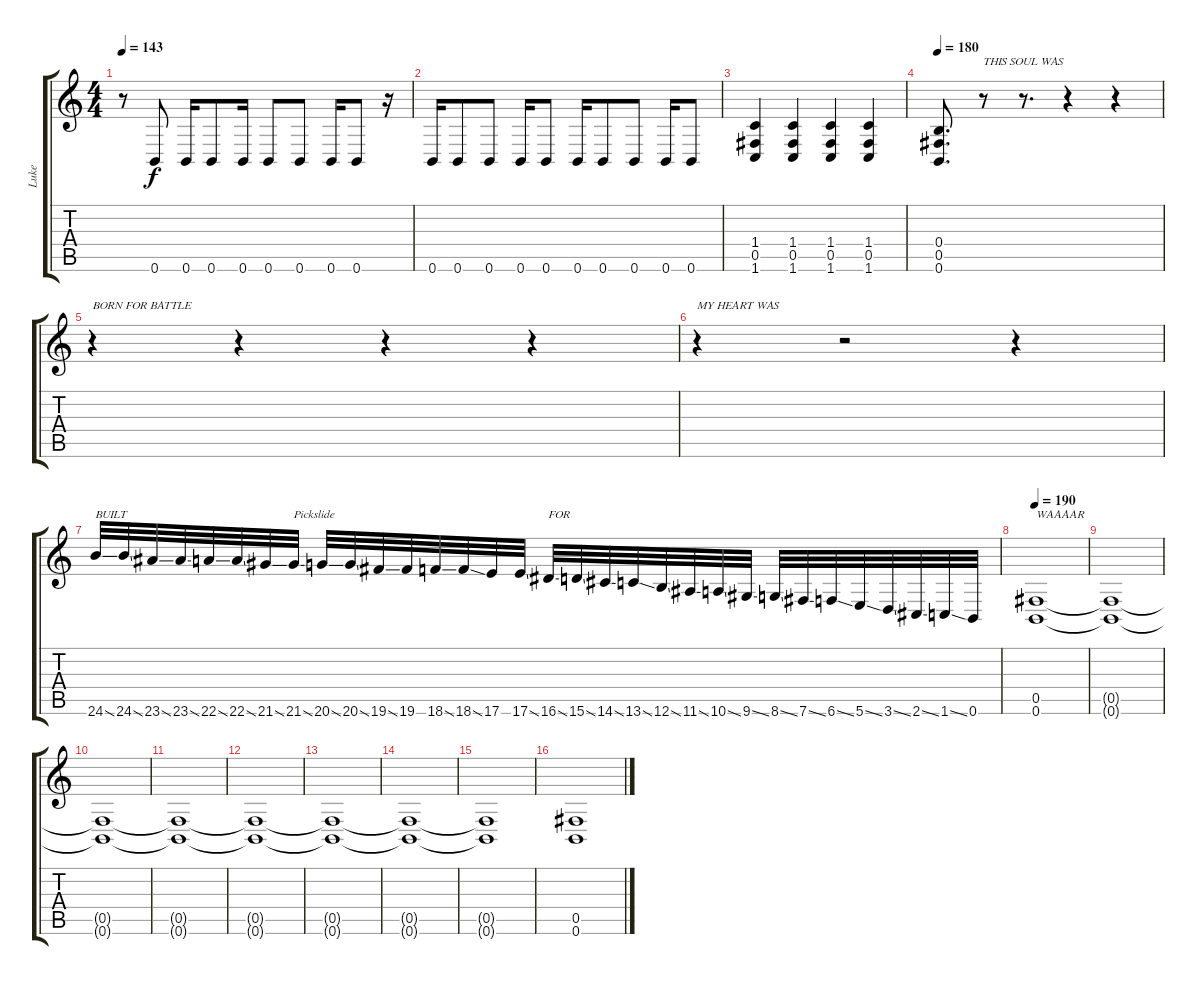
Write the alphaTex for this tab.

\track ("Luke" "Luke") {instrument overdrivenguitar}
\staff {score tabs}
\tuning (Db4 Ab3 E3 B2 Gb2 B1) {hide}
\ts (4 4)
\tempo 143
\clef g2
\ks c
r.8{dy f} 0.6.8 0.6.16 0.6.8 0.6.16 0.6.8 0.6.8 0.6.16 0.6.8 r.16 |
0.6.16 0.6.8 0.6.8 0.6.16 0.6.8 0.6.16 0.6.8 0.6.8 0.6.16 0.6.8 |
(1.4 0.5 1.6).4 (1.4 0.5 1.6).4 (1.4 0.5 1.6).4 (1.4 0.5 1.6).4 |
\tempo 180
(0.4 0.5 0.6).8{d} r.8{txt "THIS SOUL WAS "} r.8{d} r.4 r.4 |
r.4{txt "BORN FOR BATTLE"} r.4 r.4 r.4 |
r.4{txt "MY HEART WAS"} r.2 r.4 |
24.6{ss}.32{txt "BUILT"} 24.6{ss}.32 23.6{ss}.32 23.6{ss}.32 22.6{ss}.32 22.6{ss}.32 21.6{ss}.32 21.6{ss}.32{txt "Pickslide"} 20.6{ss}.32 20.6{ss}.32 19.6{ss}.32 19.6.32 18.6{ss}.32 18.6{ss}.32 17.6.32 17.6{ss}.32 16.6{ss}.32{txt "FOR"} 15.6{ss}.32 14.6{ss}.32 13.6{ss}.32 12.6{ss}.32 11.6{ss}.32 10.6{ss}.32 9.6{ss}.32 8.6{ss}.32 7.6{ss}.32 6.6{ss}.32 5.6{ss}.32 3.6{ss}.32 2.6{ss}.32 1.6{ss}.32 0.6.32 |
\tempo 190
(0.5 0.6).1{txt "WAAAAR"} |
(0.5{t} 0.6{t}).1 |
(0.5{t} 0.6{t}).1 |
(0.5{t} 0.6{t}).1 |
(0.5{t} 0.6{t}).1 |
(0.5{t} 0.6{t}).1 |
(0.5{t} 0.6{t}).1 |
(0.5{t} 0.6{t}).1 |
(0.5 0.6).1
